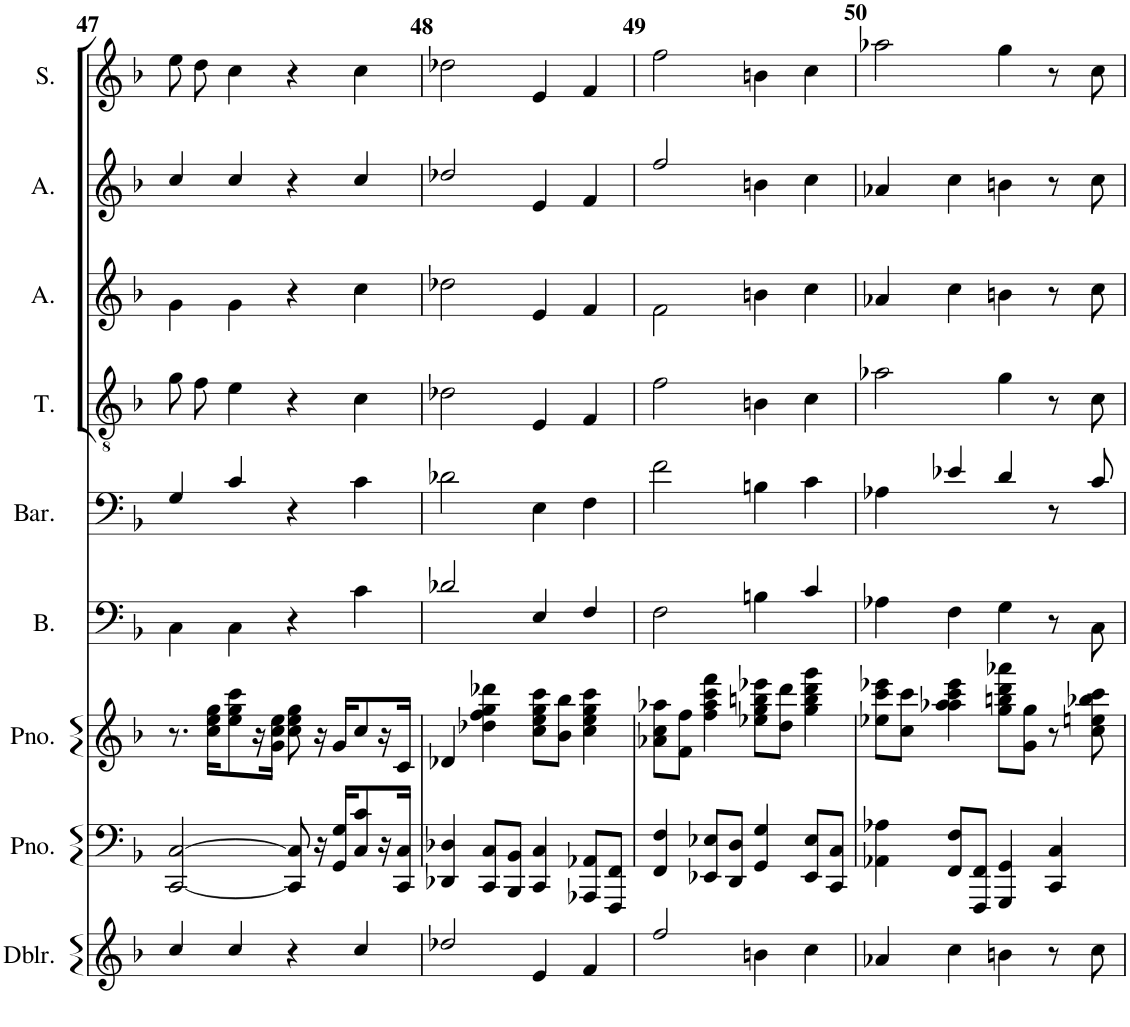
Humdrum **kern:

**kern	**kern	**kern	**kern	**kern	**kern	**kern	**kern	**kern
*part9	*part8	*part7	*part6	*part5	*part4	*part3	*part2	*part1
*staff9	*staff8	*staff7	*staff6	*staff5	*staff4	*staff3	*staff2	*staff1
*I"Doubler	*I"Piano	*I"Piano	*I"Bass	*I"Baritone	*I"Tenor	*I"Alto	*I"Alto	*I"Soprano
*I'Dblr.	*I'Pno.	*I'Pno.	*I'B.	*I'Bar.	*I'T.	*I'A.	*I'A.	*I'S.
!!LO:PB:g=z
*clefG2	*clefF4	*clefG2	*clefF4	*clefF4	*clefGv2	*clefG2	*clefG2	*clefG2
*k[b-]	*k[b-]	*k[b-]	*k[b-]	*k[b-]	*k[b-]	*k[b-]	*k[b-]	*k[b-]
*M4/4	*M4/4	*M4/4	*M4/4	*M4/4	*M4/4	*M4/4	*M4/4	*M4/4
*met(c)	*met(c)	*met(c)	*met(c)	*met(c)	*met(c)	*met(c)	*met(c)	*met(c)
=47	=47	=47	=47	=47	=47	=47	=47	=47
4cc/	[2CC/ [2C/	8.r	4C\	4G/	8g\L	4g\	4cc/	8ee\L
.	.	.	.	.	8f\J	.	.	8dd\J
.	.	16cc\ 16ee\ 16gg\KL	.	.	.	.	.	.
4cc/	.	8ee\ 8gg\ 8ccc\	4C\	4c/	4e\	4g\	4cc/	4cc\
.	.	16r	.	.	.	.	.	.
.	.	16g\ 16cc\ 16ee\JJ	.	.	.	.	.	.
4r	8CC/] 8C/]	8cc\ 8ee\ 8gg\	4r	4r	4r	4r	4r	4r
.	16r	16r	.	.	.	.	.	.
.	16GG/ 16G/KL	16g/KL	.	.	.	.	.	.
4cc/	8C/ 8c/	8cc/	4c\	4c\	4c\	4cc\	4cc/	4cc\
.	16r	16r	.	.	.	.	.	.
.	16CC/ 16C/JJ	16c/JJ	.	.	.	.	.	.
=48	=48	=48	=48	=48	=48	=48	=48	=48
2dd-X/	4DD-X/ 4D-X/	4d-X/	2d-X/	2d-X\	2d-X\	2dd-X\	2dd-X/	2dd-X\
.	8CC/ 8C/L	4dd-X\ 4ff\ 4gg\ 4ddd-X\	.	.	.	.	.	.
.	8BBB-/ 8BB-/J	.	.	.	.	.	.	.
4e/	4CC/ 4C/	8cc\ 8ee\ 8gg\ 8ccc\L	4E/	4E\	4E/	4e/	4e/	4e/
.	.	8b-\ 8bb-\J	.	.	.	.	.	.
4f/	8AAA-X/ 8AA-X/L	4cc\ 4ee\ 4gg\ 4ccc\	4F/	4F\	4F/	4f/	4f/	4f/
.	8FFF/ 8FF/J	.	.	.	.	.	.	.
=49	=49	=49	=49	=49	=49	=49	=49	=49
2ff/	4FF/ 4F/	8a-X\ 8cc\ 8aa-X\L	2F\	2f\	2f\	2f\	2ff/	2ff\
.	.	8f\ 8ff\J	.	.	.	.	.	.
.	8EE-X/ 8E-X/L	4ff\ 4aa-\ 4ccc\ 4fff\	.	.	.	.	.	.
.	8DD/ 8D/J	.	.	.	.	.	.	.
4bn\	4GG/ 4G/	8ee-X\ 8gg\ 8bbn\ 8eee-X\L	4Bn\	4Bn\	4Bn\	4bn\	4bn\	4bn\
.	.	8dd\ 8ddd\J	.	.	.	.	.	.
4cc\	8EE-/ 8E-/L	4gg\ 4bb\ 4ddd\ 4ggg\	4c/	4c\	4c\	4cc\	4cc\	4cc\
.	8CC/ 8C/J	.	.	.	.	.	.	.
=50	=50	=50	=50	=50	=50	=50	=50	=50
4a-X/	4AA-X\ 4A-X\	8ee-X\ 8ccc\ 8eee-X\L	4A-X\	4A-X\	2a-X\	4a-X/	4a-X/	2aa-X\
.	.	8cc\ 8ccc\J	.	.	.	.	.	.
4cc\	8FF/ 8F/L	4aa-X\ 4aa-\ 4ccc\ 4eee-\	4F\	4e-X/	.	4cc\	4cc\	.
.	8FFF/ 8FF/J	.	.	.	.	.	.	.
4bn\	4GGG/ 4GG/	8gg\ 8bbn\ 8ddd\ 8aaa-X\L	4G\	4d/	4g\	4bn\	4bn\	4gg\
.	.	8g\ 8gg\J	.	.	.	.	.	.
8r	4CC/ 4C/	8r	8r	8r	8r	8r	8r	8r
8cc\	.	8cc\ 8een\ 8bb-X\ 8ccc\	8C\	8c/	8c\	8cc\	8cc\	8cc\
=	=	=	=	=	=	=	=	=
*-	*-	*-	*-	*-	*-	*-	*-	*-
